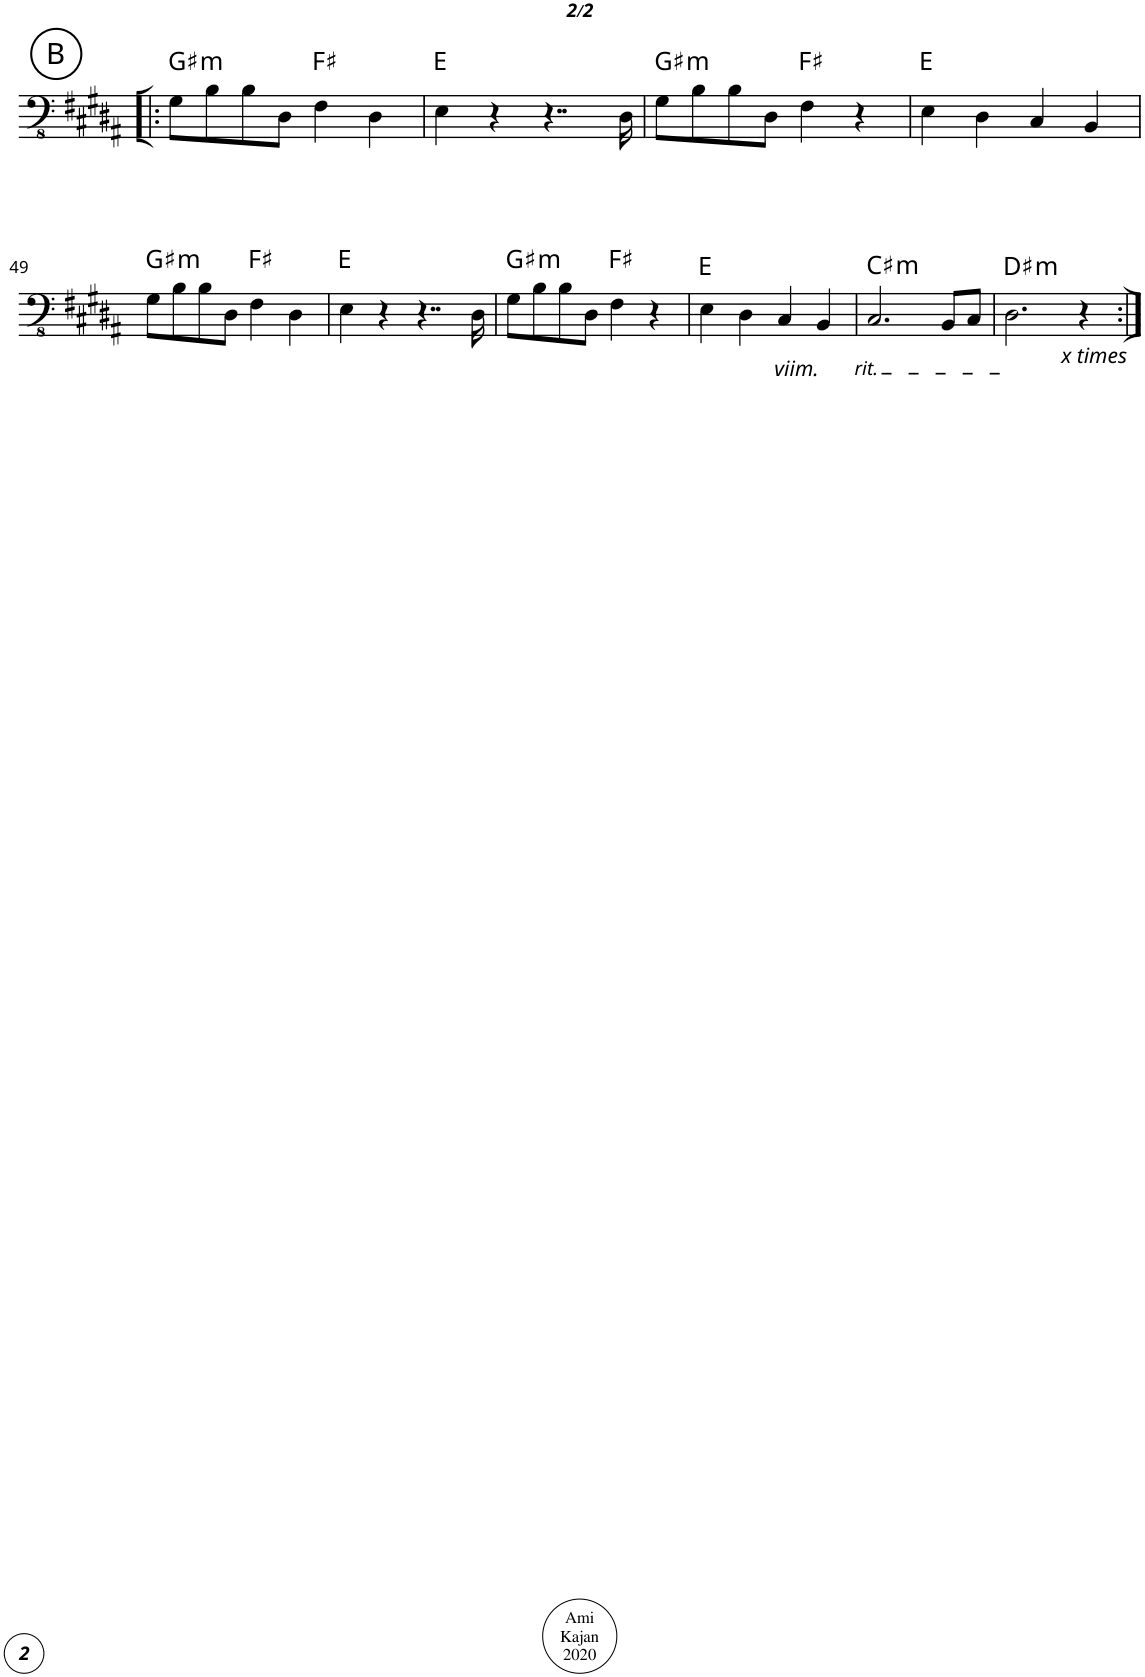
**kern	**harte
*part1	*part1
*staff1	*
*I"Acoustic Bass	*
*I'Bass	*
!!LO:PB:g=z
*clefFv4	*
*k[f#c#g#d#a#]	*
*M4/4	*
!!LO:REH:place=s1:a:cj:enc=circle:fs=14:t=B
=45!|:	=45!|:
!	!LO:H:kt=m
8GG#\L	G#:min
8BB\	.
8BB\	.
8DD#\J	.
4FF#\	F#:maj
4DD#\	.
=46	=46
4EE\	E:maj
4r	.
4..r	.
16DD#\	.
=47	=47
!	!LO:H:kt=m
8GG#\L	G#:min
8BB\	.
8BB\	.
8DD#\J	.
4FF#\	F#:maj
4r	.
=48	=48
4EE\	E:maj
4DD#\	.
4CC#/	.
4BBB/	.
!!LO:LB:g=z
=49	=49
!	!LO:H:kt=m
8GG#\L	G#:min
8BB\	.
8BB\	.
8DD#\J	.
4FF#\	F#:maj
4DD#\	.
=50	=50
4EE\	E:maj
4r	.
4..r	.
16DD#\	.
=51	=51
!	!LO:H:kt=m
8GG#\L	G#:min
8BB\	.
8BB\	.
8DD#\J	.
4FF#\	F#:maj
4r	.
=52	=52
4EE\	E:maj
4DD#\	.
4CC#/	.
!LO:TX:b:i:t=viim.	!
4BBB/	.
=53	=53
!LO:TX:b:i:t=rit.	!LO:H:kt=m
2.CC#/	C#:min
8BBB/L	.
8CC#/J	.
=54	=54
!	!LO:H:kt=m
2.DD#\	D#:min
!LO:TX:b:i:t=x times	!
4r	.
=:|!	=:|!
*-	*-
